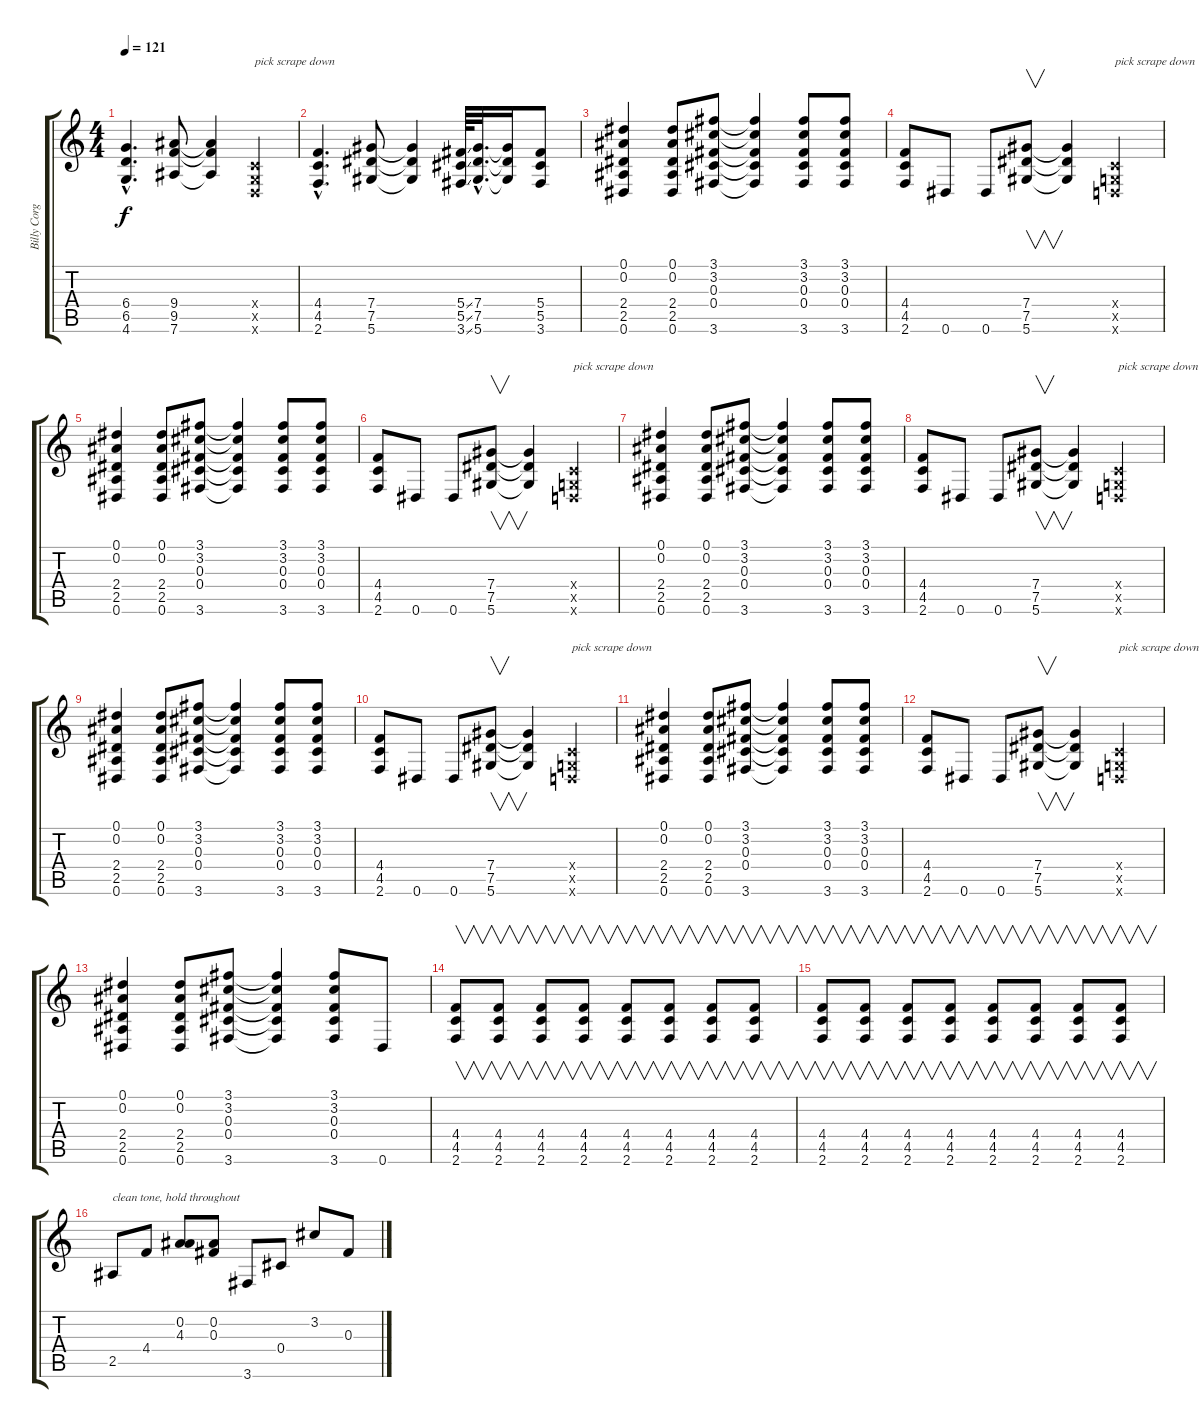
\track ("Billy Corgan (Ovd Guitar)" "Billy Corg") {instrument overdrivenguitar}
\staff {score tabs}
\tuning (Eb4 Bb3 Gb3 Db3 Ab2 Eb2) {hide}
\ts (4 4)
\tempo 121
\clef g2
\ks c
(6.4{hac} 6.5{hac} 4.6{hac}).4{d dy f} (9.4 9.5 7.6).8 (9.4{t} 9.5{t} 7.6{t}).4 (-1.4{x} -1.5{x} -1.6{x}).4{txt "pick scrape down"} |
(4.4{hac} 4.5{hac} 2.6{hac}).4{d} (7.4 7.5 5.6).8 (7.4{t} 7.5{t} 5.6{t}).4 (5.4{ss} 5.5{ss} 3.6{ss}).64 (7.4{hac} 7.5{hac} 5.6{hac}).32{d} (7.4{t} 7.5{t} 5.6{t}).16 (5.4 5.5 3.6).8 |
(0.1 0.2 2.4 2.5 0.6).4 (0.1 0.2 2.4 2.5 0.6).8 (3.1 3.2 0.3 0.4 3.6).8 (3.1{t} 3.2{t} 0.3{t} 0.4{t} 3.6{t}).4 (3.1 3.2 0.3 0.4 3.6).8 (3.1 3.2 0.3 0.4 3.6).8 |
(4.4 4.5 2.6).8 0.6.8 0.6.8 (7.4 7.5 5.6).8{v} (7.4{t} 7.5{t} 5.6{t}).4 (-1.4{x} -1.5{x} -1.6{x}).4{txt "pick scrape down"} |
(0.1 0.2 2.4 2.5 0.6).4 (0.1 0.2 2.4 2.5 0.6).8 (3.1 3.2 0.3 0.4 3.6).8 (3.1{t} 3.2{t} 0.3{t} 0.4{t} 3.6{t}).4 (3.1 3.2 0.3 0.4 3.6).8 (3.1 3.2 0.3 0.4 3.6).8 |
(4.4 4.5 2.6).8 0.6.8 0.6.8 (7.4 7.5 5.6).8{v} (7.4{t} 7.5{t} 5.6{t}).4 (-1.4{x} -1.5{x} -1.6{x}).4{txt "pick scrape down"} |
(0.1 0.2 2.4 2.5 0.6).4 (0.1 0.2 2.4 2.5 0.6).8 (3.1 3.2 0.3 0.4 3.6).8 (3.1{t} 3.2{t} 0.3{t} 0.4{t} 3.6{t}).4 (3.1 3.2 0.3 0.4 3.6).8 (3.1 3.2 0.3 0.4 3.6).8 |
(4.4 4.5 2.6).8 0.6.8 0.6.8 (7.4 7.5 5.6).8{v} (7.4{t} 7.5{t} 5.6{t}).4 (-1.4{x} -1.5{x} -1.6{x}).4{txt "pick scrape down"} |
(0.1 0.2 2.4 2.5 0.6).4 (0.1 0.2 2.4 2.5 0.6).8 (3.1 3.2 0.3 0.4 3.6).8 (3.1{t} 3.2{t} 0.3{t} 0.4{t} 3.6{t}).4 (3.1 3.2 0.3 0.4 3.6).8 (3.1 3.2 0.3 0.4 3.6).8 |
(4.4 4.5 2.6).8 0.6.8 0.6.8 (7.4 7.5 5.6).8{v} (7.4{t} 7.5{t} 5.6{t}).4 (-1.4{x} -1.5{x} -1.6{x}).4{txt "pick scrape down"} |
(0.1 0.2 2.4 2.5 0.6).4 (0.1 0.2 2.4 2.5 0.6).8 (3.1 3.2 0.3 0.4 3.6).8 (3.1{t} 3.2{t} 0.3{t} 0.4{t} 3.6{t}).4 (3.1 3.2 0.3 0.4 3.6).8 (3.1 3.2 0.3 0.4 3.6).8 |
(4.4 4.5 2.6).8 0.6.8 0.6.8 (7.4 7.5 5.6).8{v} (7.4{t} 7.5{t} 5.6{t}).4 (-1.4{x} -1.5{x} -1.6{x}).4{txt "pick scrape down"} |
(0.1 0.2 2.4 2.5 0.6).4 (0.1 0.2 2.4 2.5 0.6).8 (3.1 3.2 0.3 0.4 3.6).8 (3.1{t} 3.2{t} 0.3{t} 0.4{t} 3.6{t}).4 (3.1 3.2 0.3 0.4 3.6).8 0.6.8 |
(4.4 4.5 2.6).8{v} (4.4 4.5 2.6).8{v} (4.4 4.5 2.6).8{v} (4.4 4.5 2.6).8{v} (4.4 4.5 2.6).8{v} (4.4 4.5 2.6).8{v} (4.4 4.5 2.6).8{v} (4.4 4.5 2.6).8{v} |
(4.4 4.5 2.6).8{v} (4.4 4.5 2.6).8{v} (4.4 4.5 2.6).8{v} (4.4 4.5 2.6).8{v} (4.4 4.5 2.6).8{v} (4.4 4.5 2.6).8{v} (4.4 4.5 2.6).8{v} (4.4 4.5 2.6).8{v} |
2.5.8{txt "clean tone, hold throughout"} 4.4.8 (0.2 4.3).8 (0.2 0.3).8 3.6.8 0.4.8 3.2.8 0.3.8
